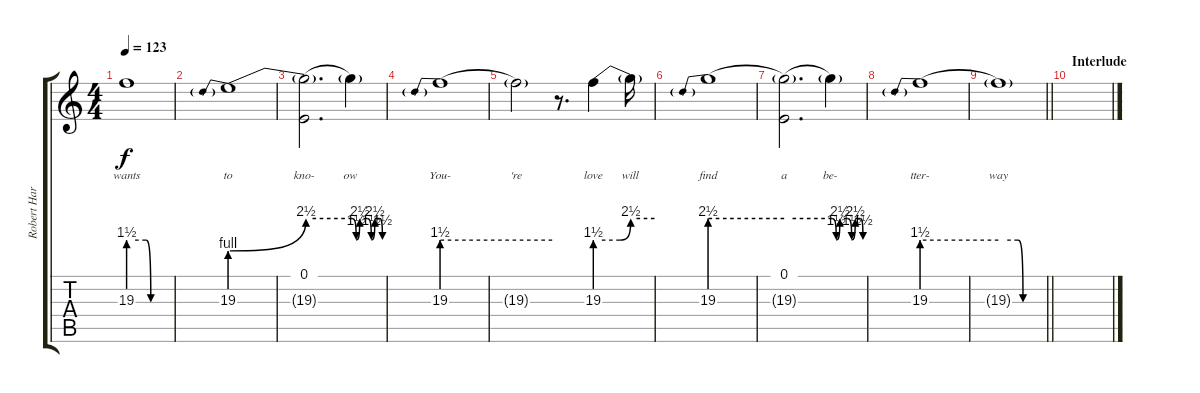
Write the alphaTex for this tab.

\track ("Robert Harvey" "Robert Har") {instrument lead6voice}
\staff {score tabs}
\tuning (E4 B3 G3 D3 A2 E2) {hide}
\ts (4 4)
\tempo 123
\clef g2
\ks c
19.3{be (custom 0 6 25 6 32 0 60 0) t}.1{lyrics (0 "wants") lyrics (1 "") lyrics (2 "") lyrics (3 "") lyrics (4 "") dy f} |
19.3{be (prebendbend 0 4 60 10)}.1{lyrics (0 "to") lyrics (1 "") lyrics (2 "") lyrics (3 "") lyrics (4 "")} |
(0.1 19.3{be (hold 0 10 60 10) t}).2{d lyrics (0 "kno-") lyrics (1 "") lyrics (2 "") lyrics (3 "") lyrics (4 "")} 19.3{be (custom 0 10 8 6 15 10 30 10 38 6 45 10 55 10 60 6) t}.4{lyrics (0 "ow") lyrics (1 "") lyrics (2 "") lyrics (3 "") lyrics (4 "")} |
19.3{be (prebend 0 6 60 6)}.1{lyrics (0 "You-") lyrics (1 "") lyrics (2 "") lyrics (3 "") lyrics (4 "")} |
19.3{be (hold 0 6 60 6) t}.2{lyrics (0 "'re") lyrics (1 "") lyrics (2 "") lyrics (3 "") lyrics (4 "")} r.8{d} 19.3{be (custom 0 6 25 6 36 10 60 10)}.4{lyrics (0 "love") lyrics (1 "") lyrics (2 "") lyrics (3 "") lyrics (4 "")} 19.3{t}.16{lyrics (0 "will") lyrics (1 "") lyrics (2 "") lyrics (3 "") lyrics (4 "")} |
19.3{be (prebend 0 10 60 10)}.1{lyrics (0 "find") lyrics (1 "") lyrics (2 "") lyrics (3 "") lyrics (4 "")} |
(0.1 19.3{be (hold 0 10 60 10) t}).2{d lyrics (0 "a") lyrics (1 "") lyrics (2 "") lyrics (3 "") lyrics (4 "")} 19.3{be (custom 0 10 8 6 15 10 30 10 38 6 45 10 55 10 60 6) t}.4{lyrics (0 "be-") lyrics (1 "") lyrics (2 "") lyrics (3 "") lyrics (4 "")} |
19.3{be (prebend 0 6 60 6)}.1{lyrics (0 "tter-") lyrics (1 "") lyrics (2 "") lyrics (3 "") lyrics (4 "")} |
\barLineRight lightlight
19.3{be (custom 0 6 25 6 32 0 60 0) t}.1{lyrics (0 "way") lyrics (1 "") lyrics (2 "") lyrics (3 "") lyrics (4 "")} |
\section ("" "Interlude")
